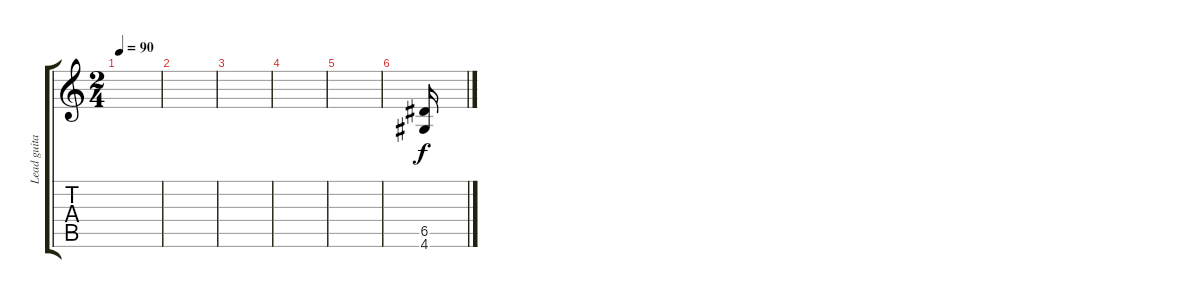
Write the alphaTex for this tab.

\track ("Lead guitar (Luca Turilli)" "Lead guita") {instrument overdrivenguitar}
\staff {score tabs}
\tuning (E4 B3 G3 D3 A2 E2) {hide}
\ts (2 4)
\tempo 90
\clef g2
\ks c
|
|
|
|
|
(6.5 4.6).16
